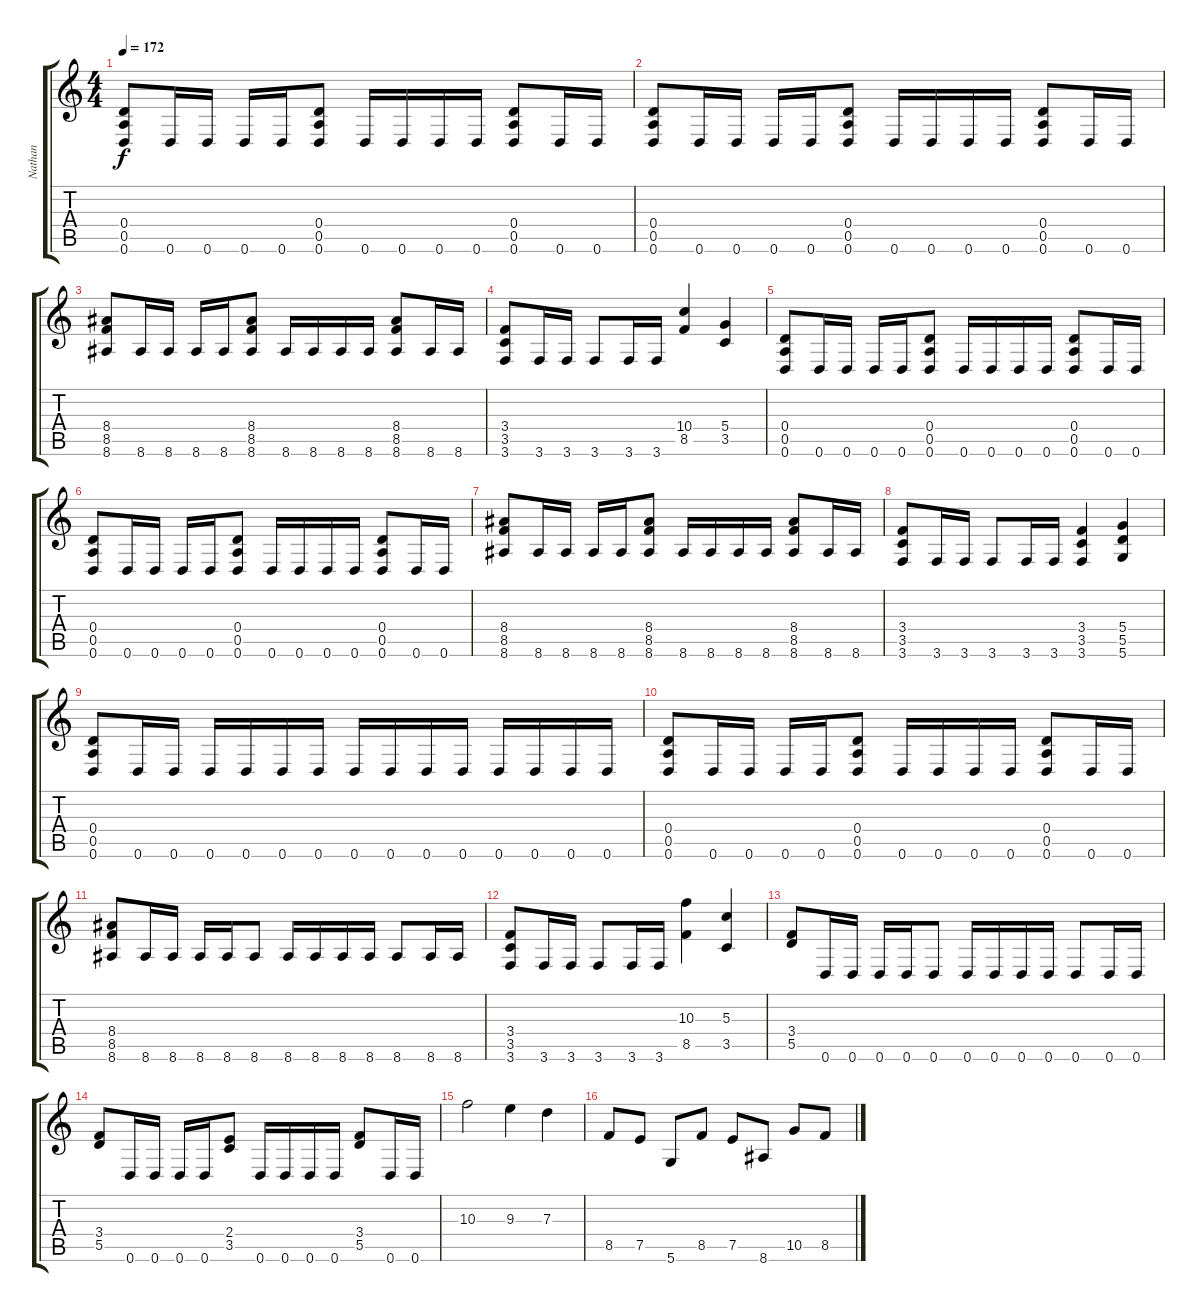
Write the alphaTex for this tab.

\track ("Nathan" "Nathan") {instrument distortionguitar}
\staff {score tabs}
\tuning (E4 B3 G3 D3 A2 D2) {hide}
\ts (4 4)
\tempo 172
\clef g2
\ks c
(0.4 0.5 0.6).8{dy f} 0.6.16 0.6.16 0.6.16 0.6.16 (0.4 0.5 0.6).8 0.6.16 0.6.16 0.6.16 0.6.16 (0.4 0.5 0.6).8 0.6.16 0.6.16 |
(0.4 0.5 0.6).8 0.6.16 0.6.16 0.6.16 0.6.16 (0.4 0.5 0.6).8 0.6.16 0.6.16 0.6.16 0.6.16 (0.4 0.5 0.6).8 0.6.16 0.6.16 |
(8.4 8.5 8.6).8 8.6.16 8.6.16 8.6.16 8.6.16 (8.4 8.5 8.6).8 8.6.16 8.6.16 8.6.16 8.6.16 (8.4 8.5 8.6).8 8.6.16 8.6.16 |
(3.4 3.5 3.6).8 3.6.16 3.6.16 3.6.8 3.6.16 3.6.16 (10.4 8.5).4 (5.4 3.5).4 |
(0.4 0.5 0.6).8 0.6.16 0.6.16 0.6.16 0.6.16 (0.4 0.5 0.6).8 0.6.16 0.6.16 0.6.16 0.6.16 (0.4 0.5 0.6).8 0.6.16 0.6.16 |
(0.4 0.5 0.6).8 0.6.16 0.6.16 0.6.16 0.6.16 (0.4 0.5 0.6).8 0.6.16 0.6.16 0.6.16 0.6.16 (0.4 0.5 0.6).8 0.6.16 0.6.16 |
(8.4 8.5 8.6).8 8.6.16 8.6.16 8.6.16 8.6.16 (8.4 8.5 8.6).8 8.6.16 8.6.16 8.6.16 8.6.16 (8.4 8.5 8.6).8 8.6.16 8.6.16 |
(3.4 3.5 3.6).8 3.6.16 3.6.16 3.6.8 3.6.16 3.6.16 (3.4 3.5 3.6).4 (5.4 5.5 5.6).4 |
(0.4 0.5 0.6).8 0.6.16 0.6.16 0.6.16 0.6.16 0.6.16 0.6.16 0.6.16 0.6.16 0.6.16 0.6.16 0.6.16 0.6.16 0.6.16 0.6.16 |
(0.4 0.5 0.6).8 0.6.16 0.6.16 0.6.16 0.6.16 (0.4 0.5 0.6).8 0.6.16 0.6.16 0.6.16 0.6.16 (0.4 0.5 0.6).8 0.6.16 0.6.16 |
(8.4 8.5 8.6).8 8.6.16 8.6.16 8.6.16 8.6.16 8.6.8 8.6.16 8.6.16 8.6.16 8.6.16 8.6.8 8.6.16 8.6.16 |
(3.4 3.5 3.6).8 3.6.16 3.6.16 3.6.8 3.6.16 3.6.16 (10.3 8.5).4 (5.3 3.5).4 |
(3.4 5.5).8 0.6.16 0.6.16 0.6.16 0.6.16 0.6.8 0.6.16 0.6.16 0.6.16 0.6.16 0.6.8 0.6.16 0.6.16 |
(3.4 5.5).8 0.6.16 0.6.16 0.6.16 0.6.16 (2.4 3.5).8 0.6.16 0.6.16 0.6.16 0.6.16 (3.4 5.5).8 0.6.16 0.6.16 |
10.3.2 9.3.4 7.3.4 |
8.5.8 7.5.8 5.6.8 8.5.8 7.5.8 8.6.8 10.5.8 8.5.8
